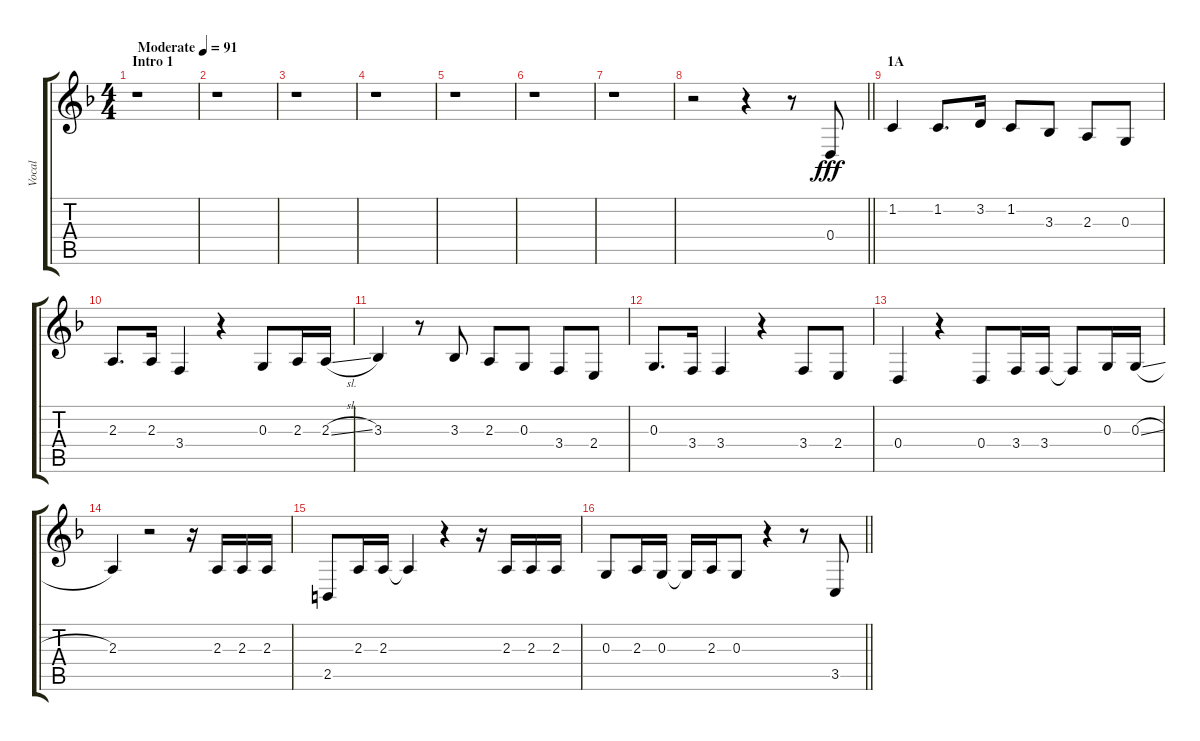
\track ("Vocal" "Vocal") {instrument voiceoohs}
\staff {score tabs}
\tuning (E4 B3 G3 D3 A2 E2) {hide}
\ts (4 4)
\section ("" "Intro 1")
\tempo (91 "Moderate")
\clef g2
\ks f
r.1{dy fff instrument voiceoohs} |
r.1 |
r.1 |
r.1 |
r.1 |
r.1 |
r.1 |
\barLineRight lightlight
r.2 r.4 r.8 0.4.8 |
\section ("" "1A")
1.2.4 1.2.8{d} 3.2.16 1.2.8 3.3.8 2.3.8 0.3.8 |
2.3.8{d} 2.3.16 3.4.4 r.4 0.3.8 2.3.16 2.3{sl}.16 |
3.3.4 r.8 3.3.8 2.3.8 0.3.8 3.4.8 2.4.8 |
0.3.8{d} 3.4.16 3.4.4 r.4 3.4.8 2.4.8 |
0.4.4 r.4 0.4.8 3.4.16 3.4.16 3.4{t}.8 0.3.16 0.3{sl}.16 |
2.3.4 r.2 r.16 2.3.16 2.3.16 2.3.16 |
2.5.8 2.3.16 2.3.16 2.3{t}.4 r.4 r.16 2.3.16 2.3.16 2.3.16 |
\barLineRight lightlight
0.3.8 2.3.16 0.3.16 0.3{t}.16 2.3.16 0.3.8 r.4 r.8 3.5.8
